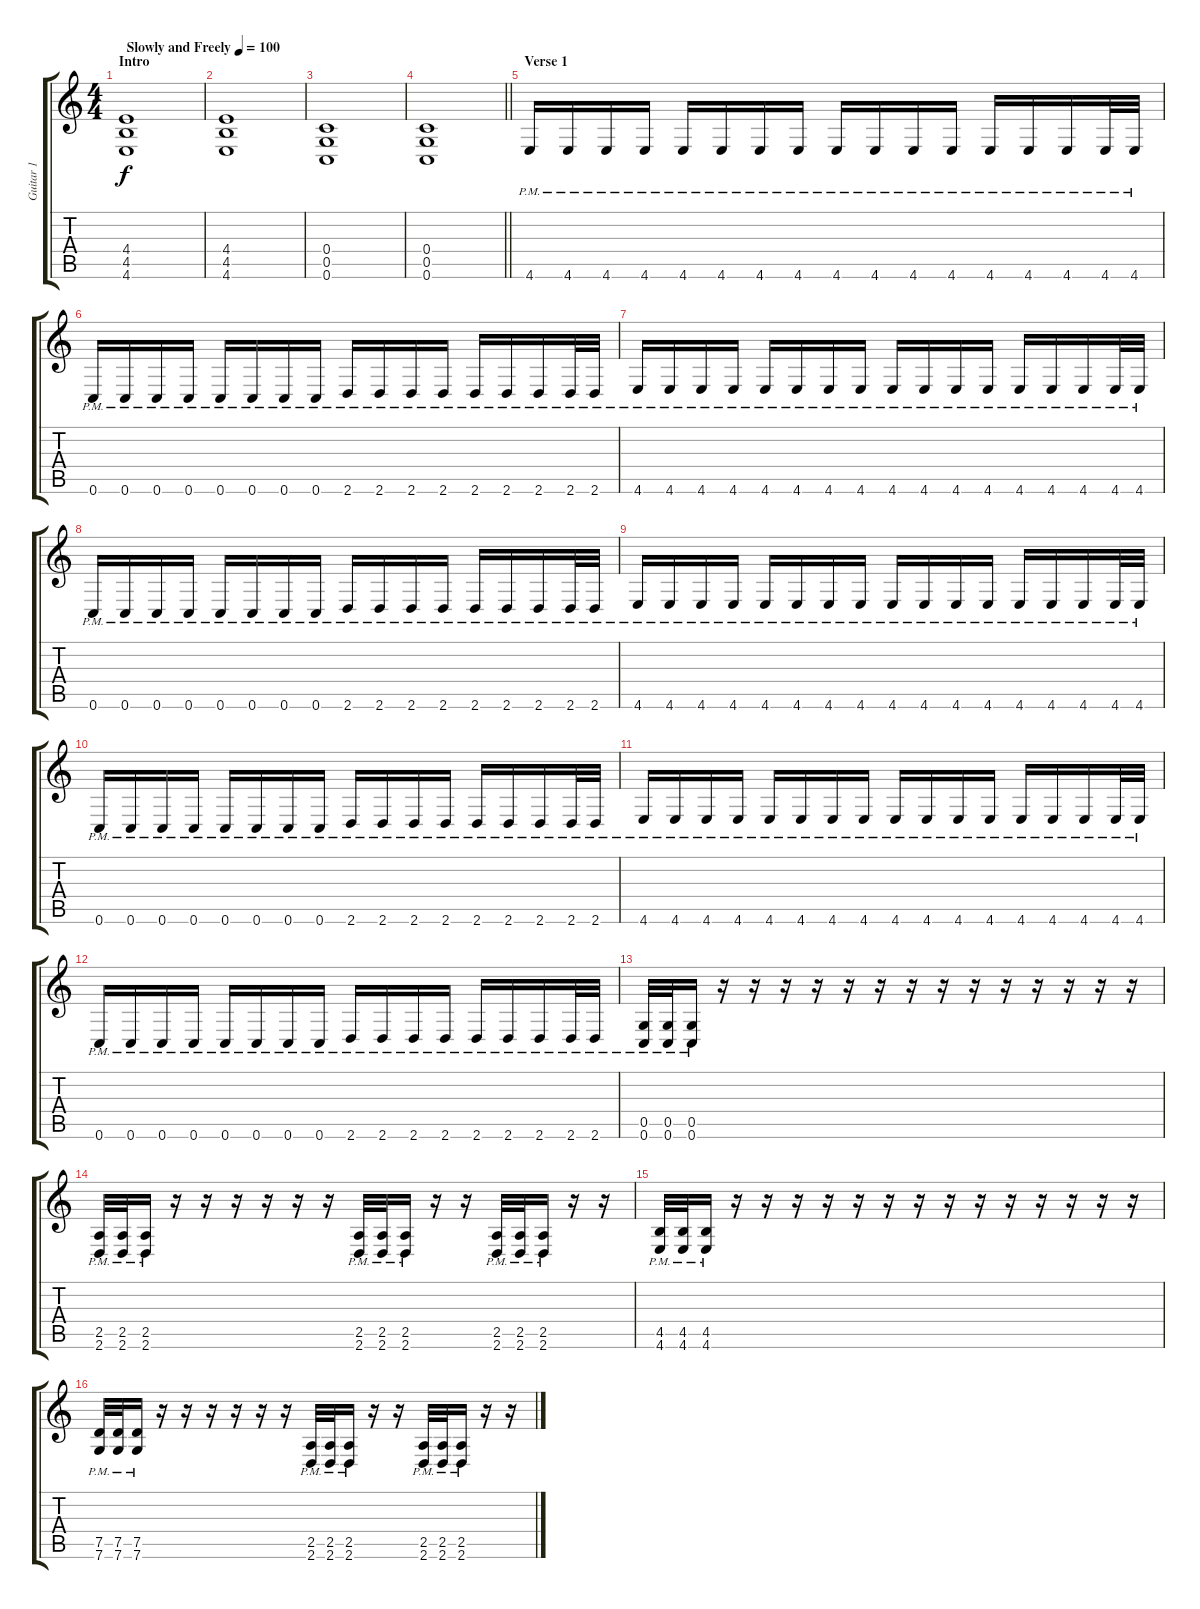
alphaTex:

\track ("Guitar 1" "Guitar 1") {instrument overdrivenguitar}
\staff {score tabs}
\tuning (D4 A3 F3 C3 G2 C2) {hide}
\ts (4 4)
\section ("" "Intro")
\tempo (100 "Slowly and Freely")
\clef g2
\ks c
(4.4 4.5 4.6).1{dy f instrument overdrivenguitar} |
(4.4 4.5 4.6).1 |
(0.4 0.5 0.6).1 |
\barLineRight lightlight
(0.4 0.5 0.6).1 |
\section ("" "Verse 1")
4.6{pm}.16 4.6{pm}.16 4.6{pm}.16 4.6{pm}.16 4.6{pm}.16 4.6{pm}.16 4.6{pm}.16 4.6{pm}.16 4.6{pm}.16 4.6{pm}.16 4.6{pm}.16 4.6{pm}.16 4.6{pm}.16 4.6{pm}.16 4.6{pm}.16 4.6{pm}.32 4.6{pm}.32 |
0.6{pm}.16 0.6{pm}.16 0.6{pm}.16 0.6{pm}.16 0.6{pm}.16 0.6{pm}.16 0.6{pm}.16 0.6{pm}.16 2.6{pm}.16 2.6{pm}.16 2.6{pm}.16 2.6{pm}.16 2.6{pm}.16 2.6{pm}.16 2.6{pm}.16 2.6{pm}.32 2.6{pm}.32 |
4.6{pm}.16 4.6{pm}.16 4.6{pm}.16 4.6{pm}.16 4.6{pm}.16 4.6{pm}.16 4.6{pm}.16 4.6{pm}.16 4.6{pm}.16 4.6{pm}.16 4.6{pm}.16 4.6{pm}.16 4.6{pm}.16 4.6{pm}.16 4.6{pm}.16 4.6{pm}.32 4.6{pm}.32 |
0.6{pm}.16 0.6{pm}.16 0.6{pm}.16 0.6{pm}.16 0.6{pm}.16 0.6{pm}.16 0.6{pm}.16 0.6{pm}.16 2.6{pm}.16 2.6{pm}.16 2.6{pm}.16 2.6{pm}.16 2.6{pm}.16 2.6{pm}.16 2.6{pm}.16 2.6{pm}.32 2.6{pm}.32 |
4.6{pm}.16 4.6{pm}.16 4.6{pm}.16 4.6{pm}.16 4.6{pm}.16 4.6{pm}.16 4.6{pm}.16 4.6{pm}.16 4.6{pm}.16 4.6{pm}.16 4.6{pm}.16 4.6{pm}.16 4.6{pm}.16 4.6{pm}.16 4.6{pm}.16 4.6{pm}.32 4.6{pm}.32 |
0.6{pm}.16 0.6{pm}.16 0.6{pm}.16 0.6{pm}.16 0.6{pm}.16 0.6{pm}.16 0.6{pm}.16 0.6{pm}.16 2.6{pm}.16 2.6{pm}.16 2.6{pm}.16 2.6{pm}.16 2.6{pm}.16 2.6{pm}.16 2.6{pm}.16 2.6{pm}.32 2.6{pm}.32 |
4.6{pm}.16 4.6{pm}.16 4.6{pm}.16 4.6{pm}.16 4.6{pm}.16 4.6{pm}.16 4.6{pm}.16 4.6{pm}.16 4.6{pm}.16 4.6{pm}.16 4.6{pm}.16 4.6{pm}.16 4.6{pm}.16 4.6{pm}.16 4.6{pm}.16 4.6{pm}.32 4.6{pm}.32 |
0.6{pm}.16 0.6{pm}.16 0.6{pm}.16 0.6{pm}.16 0.6{pm}.16 0.6{pm}.16 0.6{pm}.16 0.6{pm}.16 2.6{pm}.16 2.6{pm}.16 2.6{pm}.16 2.6{pm}.16 2.6{pm}.16 2.6{pm}.16 2.6{pm}.16 2.6{pm}.32 2.6{pm}.32 |
(0.5{pm} 0.6{pm}).32 (0.5{pm} 0.6{pm}).32 (0.5{pm} 0.6{pm}).16 r.16 r.16 r.16 r.16 r.16 r.16 r.16 r.16 r.16 r.16 r.16 r.16 r.16 r.16 |
(2.5{pm} 2.6{pm}).32 (2.5{pm} 2.6{pm}).32 (2.5{pm} 2.6{pm}).16 r.16 r.16 r.16 r.16 r.16 r.16 (2.5{pm} 2.6{pm}).32 (2.5{pm} 2.6{pm}).32 (2.5{pm} 2.6{pm}).16 r.16 r.16 (2.5{pm} 2.6{pm}).32 (2.5{pm} 2.6{pm}).32 (2.5{pm} 2.6{pm}).16 r.16 r.16 |
(4.5{pm} 4.6{pm}).32 (4.5{pm} 4.6{pm}).32 (4.5{pm} 4.6{pm}).16 r.16 r.16 r.16 r.16 r.16 r.16 r.16 r.16 r.16 r.16 r.16 r.16 r.16 r.16 |
(7.5{pm} 7.6{pm}).32 (7.5{pm} 7.6{pm}).32 (7.5{pm} 7.6{pm}).16 r.16 r.16 r.16 r.16 r.16 r.16 (2.5{pm} 2.6{pm}).32 (2.5{pm} 2.6{pm}).32 (2.5{pm} 2.6{pm}).16 r.16 r.16 (2.5{pm} 2.6{pm}).32 (2.5{pm} 2.6{pm}).32 (2.5{pm} 2.6{pm}).16 r.16 r.16
